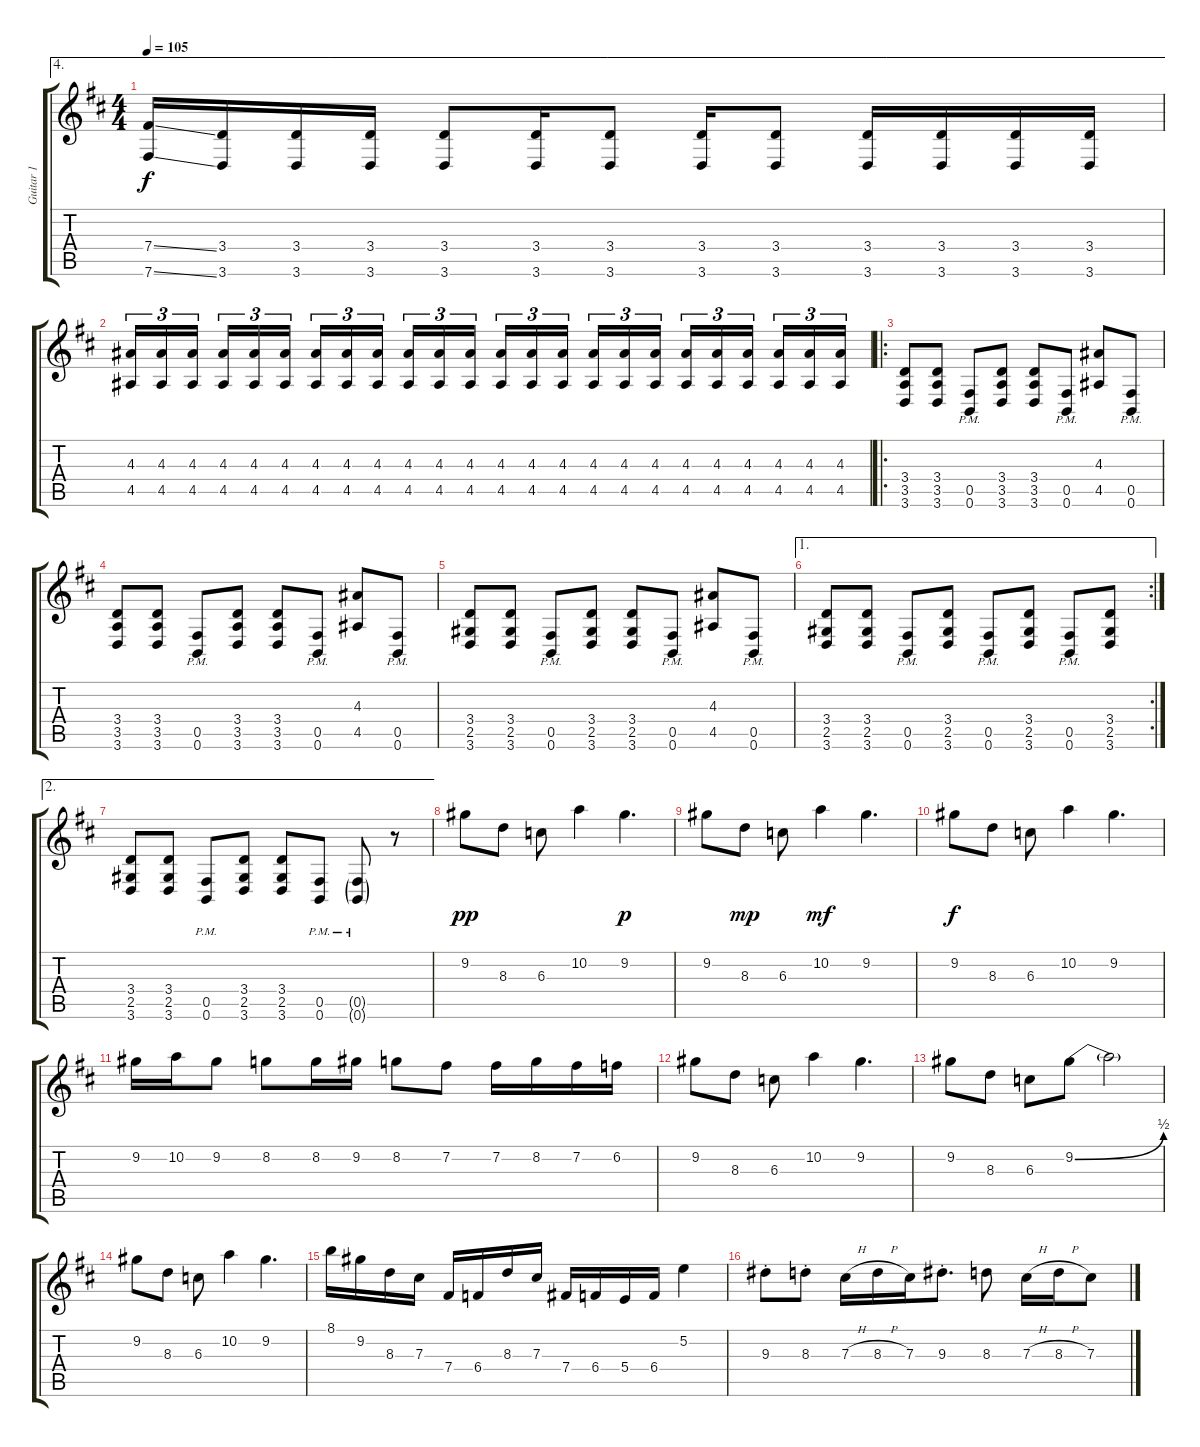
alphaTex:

\track ("Guitar 1" "Guitar 1") {instrument distortionguitar}
\staff {score tabs}
\tuning (Eb4 B3 Gb3 B2 Gb2 B1) {hide}
\ae 4
\ts (4 4)
\tempo 105
\clef g2
\ks bminor
(7.4{ss} 7.6{ss}).16{dy f} (3.4 3.6).16 (3.4 3.6).16 (3.4 3.6).16 (3.4 3.6).8 (3.4 3.6).16 (3.4 3.6).8 (3.4 3.6).16 (3.4 3.6).8 (3.4 3.6).16 (3.4 3.6).16 (3.4 3.6).16 (3.4 3.6).16 |
(4.3 4.5).16{tu (3 2)} (4.3 4.5).16{tu (3 2)} (4.3 4.5).16{tu (3 2) beam splitsecondary} (4.3 4.5).16{tu (3 2)} (4.3 4.5).16{tu (3 2)} (4.3 4.5).16{tu (3 2)} (4.3 4.5).16{tu (3 2)} (4.3 4.5).16{tu (3 2)} (4.3 4.5).16{tu (3 2) beam splitsecondary} (4.3 4.5).16{tu (3 2)} (4.3 4.5).16{tu (3 2)} (4.3 4.5).16{tu (3 2)} (4.3 4.5).16{tu (3 2)} (4.3 4.5).16{tu (3 2)} (4.3 4.5).16{tu (3 2) beam splitsecondary} (4.3 4.5).16{tu (3 2)} (4.3 4.5).16{tu (3 2)} (4.3 4.5).16{tu (3 2)} (4.3 4.5).16{tu (3 2)} (4.3 4.5).16{tu (3 2)} (4.3 4.5).16{tu (3 2) beam splitsecondary} (4.3 4.5).16{tu (3 2)} (4.3 4.5).16{tu (3 2)} (4.3 4.5).16{tu (3 2)} |
\ro
(3.4 3.5 3.6).8 (3.4 3.5 3.6).8 (0.5{pm} 0.6{pm}).8 (3.4 3.5 3.6).8 (3.4 3.5 3.6).8 (0.5{pm} 0.6{pm}).8 (4.3 4.5).8 (0.5{pm} 0.6{pm}).8 |
(3.4 3.5 3.6).8 (3.4 3.5 3.6).8 (0.5{pm} 0.6{pm}).8 (3.4 3.5 3.6).8 (3.4 3.5 3.6).8 (0.5{pm} 0.6{pm}).8 (4.3 4.5).8 (0.5{pm} 0.6{pm}).8 |
(3.4 2.5 3.6).8 (3.4 2.5 3.6).8 (0.5{pm} 0.6{pm}).8 (3.4 2.5 3.6).8 (3.4 2.5 3.6).8 (0.5{pm} 0.6{pm}).8 (4.3 4.5).8 (0.5{pm} 0.6{pm}).8 |
\ae 1
\rc 2
(3.4 2.5 3.6).8 (3.4 2.5 3.6).8 (0.5{pm} 0.6{pm}).8 (3.4 2.5 3.6).8 (0.5{pm} 0.6{pm}).8 (3.4 2.5 3.6).8 (0.5{pm} 0.6{pm}).8 (3.4 2.5 3.6).8 |
\ae 2
(3.4 2.5 3.6).8 (3.4 2.5 3.6).8 (0.5{pm} 0.6{pm}).8 (3.4 2.5 3.6).8 (3.4 2.5 3.6).8 (0.5{pm} 0.6{pm}).8 (0.5{g pm} 0.6{g pm}).8 r.8 |
9.2.8{dy pp} 8.3.8 6.3.8 10.2.4 9.2.4{d dy p} |
9.2.8 8.3.8{dy mp} 6.3.8 10.2.4{dy mf} 9.2.4{d} |
9.2.8{dy f} 8.3.8 6.3.8 10.2.4 9.2.4{d} |
9.2.16 10.2.16 9.2.8 8.2.8 8.2.16 9.2.16 8.2.8 7.2.8 7.2.16 8.2.16 7.2.16 6.2.16 |
9.2.8 8.3.8 6.3.8 10.2.4 9.2.4{d} |
9.2.8 8.3.8 6.3.8 9.2{be (bend 0 0 60 2)}.8 9.2{t}.2 |
9.2.8 8.3.8 6.3.8 10.2.4 9.2.4{d} |
8.1.16 9.2.16 8.3.16 7.3.16 7.4.16 6.4.16 8.3.16 7.3.16 7.4.16 6.4.16 5.4.16 6.4.16 5.2.4 |
9.3{st}.8 8.3{st}.8 7.3{h}.16 8.3{h}.16 7.3.16 9.3{st}.8{d} 8.3.8 7.3{h}.16 8.3{h}.16 7.3.8
